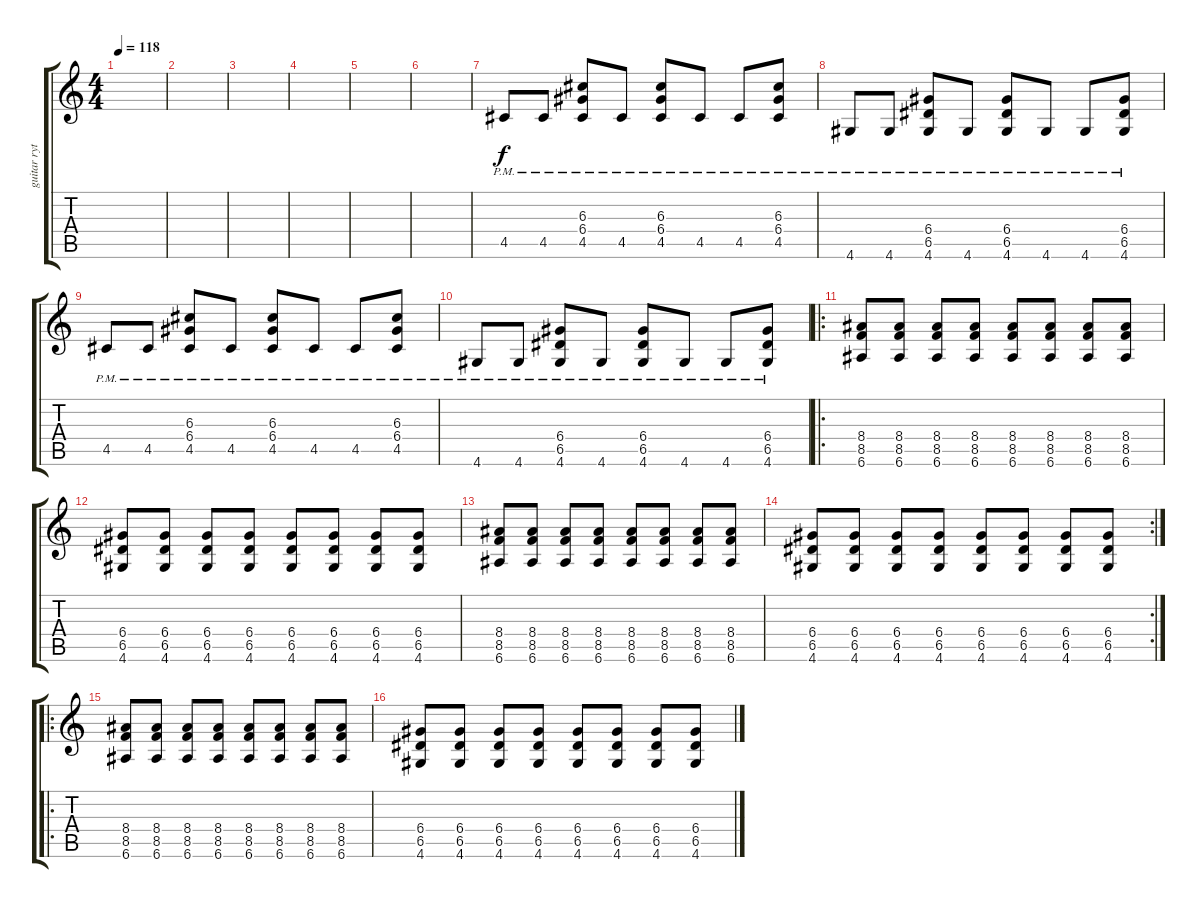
\track ("guitar rythmik" "guitar ryt") {instrument distortionguitar}
\staff {score tabs}
\tuning (E4 B3 G3 D3 A2 E2) {hide}
\ts (4 4)
\tempo 118
\clef g2
\ks c
|
|
|
|
|
|
4.5{pm}.8 4.5{pm}.8 (6.3{pm} 6.4{pm} 4.5{pm}).8 4.5{pm}.8 (6.3{pm} 6.4{pm} 4.5{pm}).8 4.5{pm}.8 4.5{pm}.8 (6.3{pm} 6.4{pm} 4.5{pm}).8 |
4.6{pm}.8 4.6{pm}.8 (6.4{pm} 6.5{pm} 4.6{pm}).8 4.6{pm}.8 (6.4{pm} 6.5{pm} 4.6{pm}).8 4.6{pm}.8 4.6{pm}.8 (6.4{pm} 6.5{pm} 4.6{pm}).8 |
4.5{pm}.8 4.5{pm}.8 (6.3{pm} 6.4{pm} 4.5{pm}).8 4.5{pm}.8 (6.3{pm} 6.4{pm} 4.5{pm}).8 4.5{pm}.8 4.5{pm}.8 (6.3{pm} 6.4{pm} 4.5{pm}).8 |
4.6{pm}.8 4.6{pm}.8 (6.4{pm} 6.5{pm} 4.6{pm}).8 4.6{pm}.8 (6.4{pm} 6.5{pm} 4.6{pm}).8 4.6{pm}.8 4.6{pm}.8 (6.4{pm} 6.5{pm} 4.6{pm}).8 |
\ro
(8.4 8.5 6.6).8 (8.4 8.5 6.6).8 (8.4 8.5 6.6).8 (8.4 8.5 6.6).8 (8.4 8.5 6.6).8 (8.4 8.5 6.6).8 (8.4 8.5 6.6).8 (8.4 8.5 6.6).8 |
(6.4 6.5 4.6).8 (6.4 6.5 4.6).8 (6.4 6.5 4.6).8 (6.4 6.5 4.6).8 (6.4 6.5 4.6).8 (6.4 6.5 4.6).8 (6.4 6.5 4.6).8 (6.4 6.5 4.6).8 |
(8.4 8.5 6.6).8 (8.4 8.5 6.6).8 (8.4 8.5 6.6).8 (8.4 8.5 6.6).8 (8.4 8.5 6.6).8 (8.4 8.5 6.6).8 (8.4 8.5 6.6).8 (8.4 8.5 6.6).8 |
\rc 2
(6.4 6.5 4.6).8 (6.4 6.5 4.6).8 (6.4 6.5 4.6).8 (6.4 6.5 4.6).8 (6.4 6.5 4.6).8 (6.4 6.5 4.6).8 (6.4 6.5 4.6).8 (6.4 6.5 4.6).8 |
\ro
(8.4 8.5 6.6).8 (8.4 8.5 6.6).8 (8.4 8.5 6.6).8 (8.4 8.5 6.6).8 (8.4 8.5 6.6).8 (8.4 8.5 6.6).8 (8.4 8.5 6.6).8 (8.4 8.5 6.6).8 |
(6.4 6.5 4.6).8 (6.4 6.5 4.6).8 (6.4 6.5 4.6).8 (6.4 6.5 4.6).8 (6.4 6.5 4.6).8 (6.4 6.5 4.6).8 (6.4 6.5 4.6).8 (6.4 6.5 4.6).8
